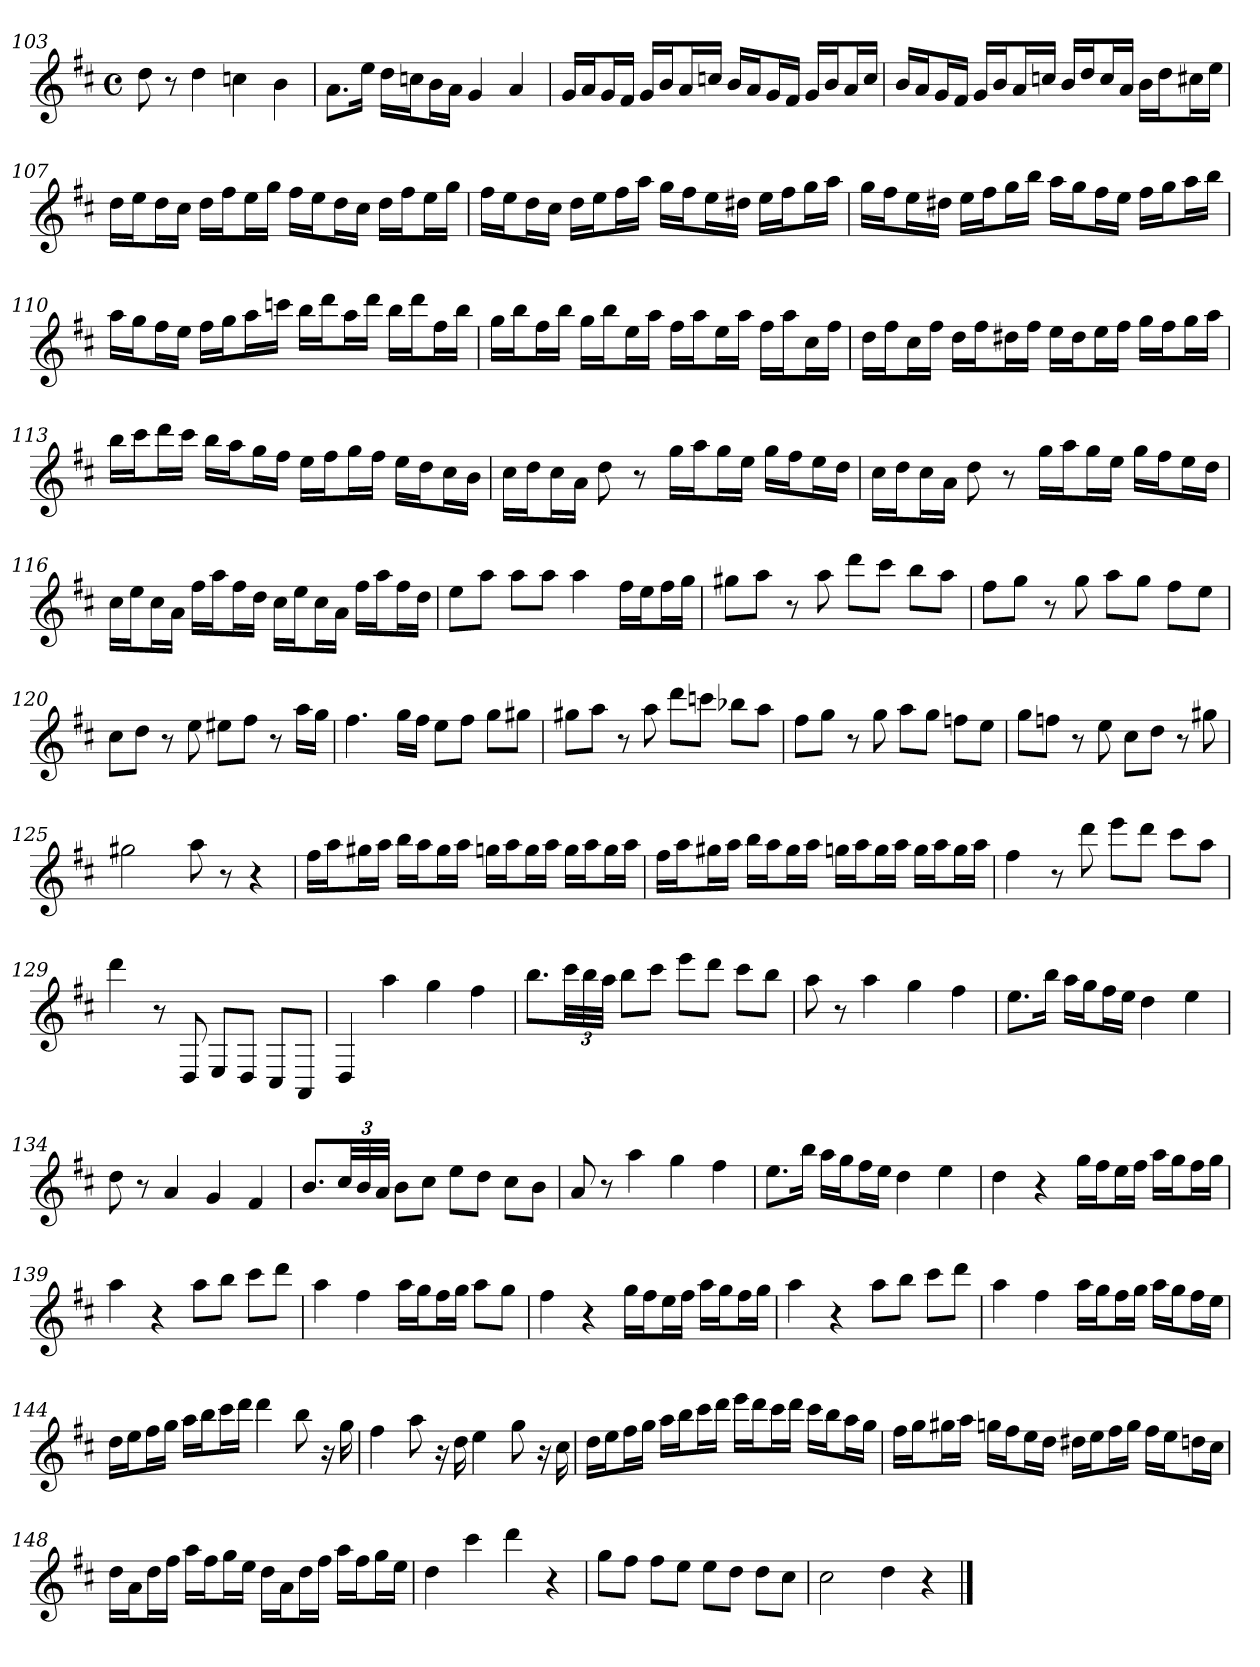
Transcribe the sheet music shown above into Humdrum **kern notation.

**kern
*part1
*staff1
*clefG2
*k[f#c#]
*D:
*M4/4
*met(c)
=103
8dd
8r
4dd
4ccn
4b
=104
8.a\L
16ee\Jk
16dd\LL
16ccn\J
16b\L
16a\JJ
4g
4a
=105
16g/LL
16a/J
16g/L
16f#/JJ
16g/LL
16b/J
16a/L
16ccn/JJ
16b/LL
16a/J
16g/L
16f#/JJ
16g/LL
16b/J
16a/L
16cc/JJ
=106
16b/LL
16a/J
16g/L
16f#/JJ
16g/LL
16b/J
16a/L
16ccn/JJ
16b/LL
16dd/J
16cc/L
16a/JJ
16b\LL
16dd\J
16cc#X\L
16ee\JJ
=107
16dd\LL
16ee\J
16dd\L
16cc#\JJ
16dd\LL
16ff#\J
16ee\L
16gg\JJ
16ff#\LL
16ee\J
16dd\L
16cc#\JJ
16dd\LL
16ff#\J
16ee\L
16gg\JJ
=108
16ff#\LL
16ee\J
16dd\L
16cc#\JJ
16dd\LL
16ee\J
16ff#\L
16aa\JJ
16gg\LL
16ff#\J
16ee\L
16dd#X\JJ
16ee\LL
16ff#\J
16gg\L
16aa\JJ
=109
16gg\LL
16ff#\J
16ee\L
16dd#X\JJ
16ee\LL
16ff#\J
16gg\L
16bb\JJ
16aa\LL
16gg\J
16ff#\L
16ee\JJ
16ff#\LL
16gg\J
16aa\L
16bb\JJ
=110
16aa\LL
16gg\J
16ff#\L
16ee\JJ
16ff#\LL
16gg\J
16aa\L
16cccn\JJ
16bb\LL
16ddd\J
16aa\L
16ddd\JJ
16bb\LL
16ddd\J
16ff#\L
16bb\JJ
=111
16gg\LL
16bb\J
16ff#\L
16bb\JJ
16gg\LL
16bb\J
16ee\L
16aa\JJ
16ff#\LL
16aa\J
16ee\L
16aa\JJ
16ff#\LL
16aa\J
16cc#\L
16ff#\JJ
=112
16dd\LL
16ff#\J
16cc#\L
16ff#\JJ
16dd\LL
16ff#\J
16dd#X\L
16ff#\JJ
16ee\LL
16dd#\J
16ee\L
16ff#\JJ
16gg\LL
16ff#\J
16gg\L
16aa\JJ
=113
16bb\LL
16ccc#\J
16ddd\L
16ccc#\JJ
16bb\LL
16aa\J
16gg\L
16ff#\JJ
16ee\LL
16ff#\J
16gg\L
16ff#\JJ
16ee\LL
16dd\J
16cc#\L
16b\JJ
=114
16cc#\LL
16dd\J
16cc#\L
16a\JJ
8dd
8r
16gg\LL
16aa\J
16gg\L
16ee\JJ
16gg\LL
16ff#\J
16ee\L
16dd\JJ
=115
16cc#\LL
16dd\J
16cc#\L
16a\JJ
8dd
8r
16gg\LL
16aa\J
16gg\L
16ee\JJ
16gg\LL
16ff#\J
16ee\L
16dd\JJ
=116
16cc#\LL
16ee\J
16cc#\L
16a\JJ
16ff#\LL
16aa\J
16ff#\L
16dd\JJ
16cc#\LL
16ee\J
16cc#\L
16a\JJ
16ff#\LL
16aa\J
16ff#\L
16dd\JJ
=117
8ee\L
8aa\J
8aa\L
8aa\J
4aa
16ff#\LL
16ee\J
16ff#\L
16gg\JJ
=118
8gg#X\L
8aa\J
8r
8aa
8ddd\L
8ccc#\J
8bb\L
8aa\J
=119
8ff#\L
8gg\J
8r
8gg
8aa\L
8gg\J
8ff#\L
8ee\J
=120
8cc#\L
8dd\J
8r
8ee
8ee#X\L
8ff#\J
8r
16aa\LL
16gg\JJ
=121
4.ff#
16gg\LL
16ff#\JJ
8ee\L
8ff#\J
8gg\L
8gg#X\J
=122
8gg#X\L
8aa\J
8r
8aa
8ddd\L
8cccn\J
8bb-X\L
8aa\J
=123
8ff#\L
8gg\J
8r
8gg
8aa\L
8gg\J
8ffn\L
8ee\J
=124
8gg\L
8ffn\J
8r
8ee
8cc#\L
8dd\J
8r
8gg#X
=125
2gg#X
8aa
8r
4r
=126
16ff#\LL
16aa\J
16gg#X\L
16aa\JJ
16bb\LL
16aa\J
16gg#\L
16aa\JJ
16ggn\LL
16aa\J
16gg\L
16aa\JJ
16gg\LL
16aa\J
16gg\L
16aa\JJ
=127
16ff#\LL
16aa\J
16gg#X\L
16aa\JJ
16bb\LL
16aa\J
16gg#\L
16aa\JJ
16ggn\LL
16aa\J
16gg\L
16aa\JJ
16gg\LL
16aa\J
16gg\L
16aa\JJ
=128
4ff#
8r
8ddd
8eee\L
8ddd\J
8ccc#\L
8aa\J
=129
4ddd
8r
8D
8E/L
8D/J
8C#/L
8AA/J
=130
4D
4aa
4gg
4ff#
=131
8.bb\L
48ccc#\LL
48bb\
48aa\JJJ
8bb\L
8ccc#\J
8eee\L
8ddd\J
8ccc#\L
8bb\J
=132
8aa
8r
4aa
4gg
4ff#
=133
8.ee\L
16bb\Jk
16aa\LL
16gg\J
16ff#\L
16ee\JJ
4dd
4ee
=134
8dd
8r
4a
4g
4f#
=135
8.b/L
48cc#/LL
48b/
48a/JJJ
8b\L
8cc#\J
8ee\L
8dd\J
8cc#\L
8b\J
=136
8a
8r
4aa
4gg
4ff#
=137
8.ee\L
16bb\Jk
16aa\LL
16gg\J
16ff#\L
16ee\JJ
4dd
4ee
=138
4dd
4r
16gg\LL
16ff#\J
16ee\L
16ff#\JJ
16aa\LL
16gg\J
16ff#\L
16gg\JJ
=139
4aa
4r
8aa\L
8bb\J
8ccc#\L
8ddd\J
=140
4aa
4ff#
16aa\LL
16gg\J
16ff#\L
16gg\JJ
8aa\L
8gg\J
=141
4ff#
4r
16gg\LL
16ff#\J
16ee\L
16ff#\JJ
16aa\LL
16gg\J
16ff#\L
16gg\JJ
=142
4aa
4r
8aa\L
8bb\J
8ccc#\L
8ddd\J
=143
4aa
4ff#
16aa\LL
16gg\J
16ff#\L
16gg\JJ
16aa\LL
16gg\J
16ff#\L
16ee\JJ
=144
16dd\LL
16ee\J
16ff#\L
16gg\JJ
16aa\LL
16bb\J
16ccc#\L
16ddd\JJ
4ddd
8bb
16r
16gg
=145
4ff#
8aa
16r
16dd
4ee
8gg
16r
16cc#
=146
16dd\LL
16ee\J
16ff#\L
16gg\JJ
16aa\LL
16bb\J
16ccc#\L
16ddd\JJ
16eee\LL
16ddd\J
16ccc#\L
16ddd\JJ
16ccc#\LL
16bb\J
16aa\L
16gg\JJ
=147
16ff#\LL
16gg\J
16gg#X\L
16aa\JJ
16ggn\LL
16ff#\J
16ee\L
16dd\JJ
16dd#X\LL
16ee\J
16ff#\L
16gg\JJ
16ff#\LL
16ee\J
16ddn\L
16cc#\JJ
=148
16dd\LL
16a\J
16dd\L
16ff#\JJ
16aa\LL
16ff#\J
16gg\L
16ee\JJ
16dd\LL
16a\J
16dd\L
16ff#\JJ
16aa\LL
16ff#\J
16gg\L
16ee\JJ
=149
4dd
4ccc#:
4ddd:
4r
=150
8gg\L
8ff#\J
8ff#\L
8ee\J
8ee\L
8dd\J
8dd\L
8cc#\J
=151
2cc#
4dd
4r
==
*-
